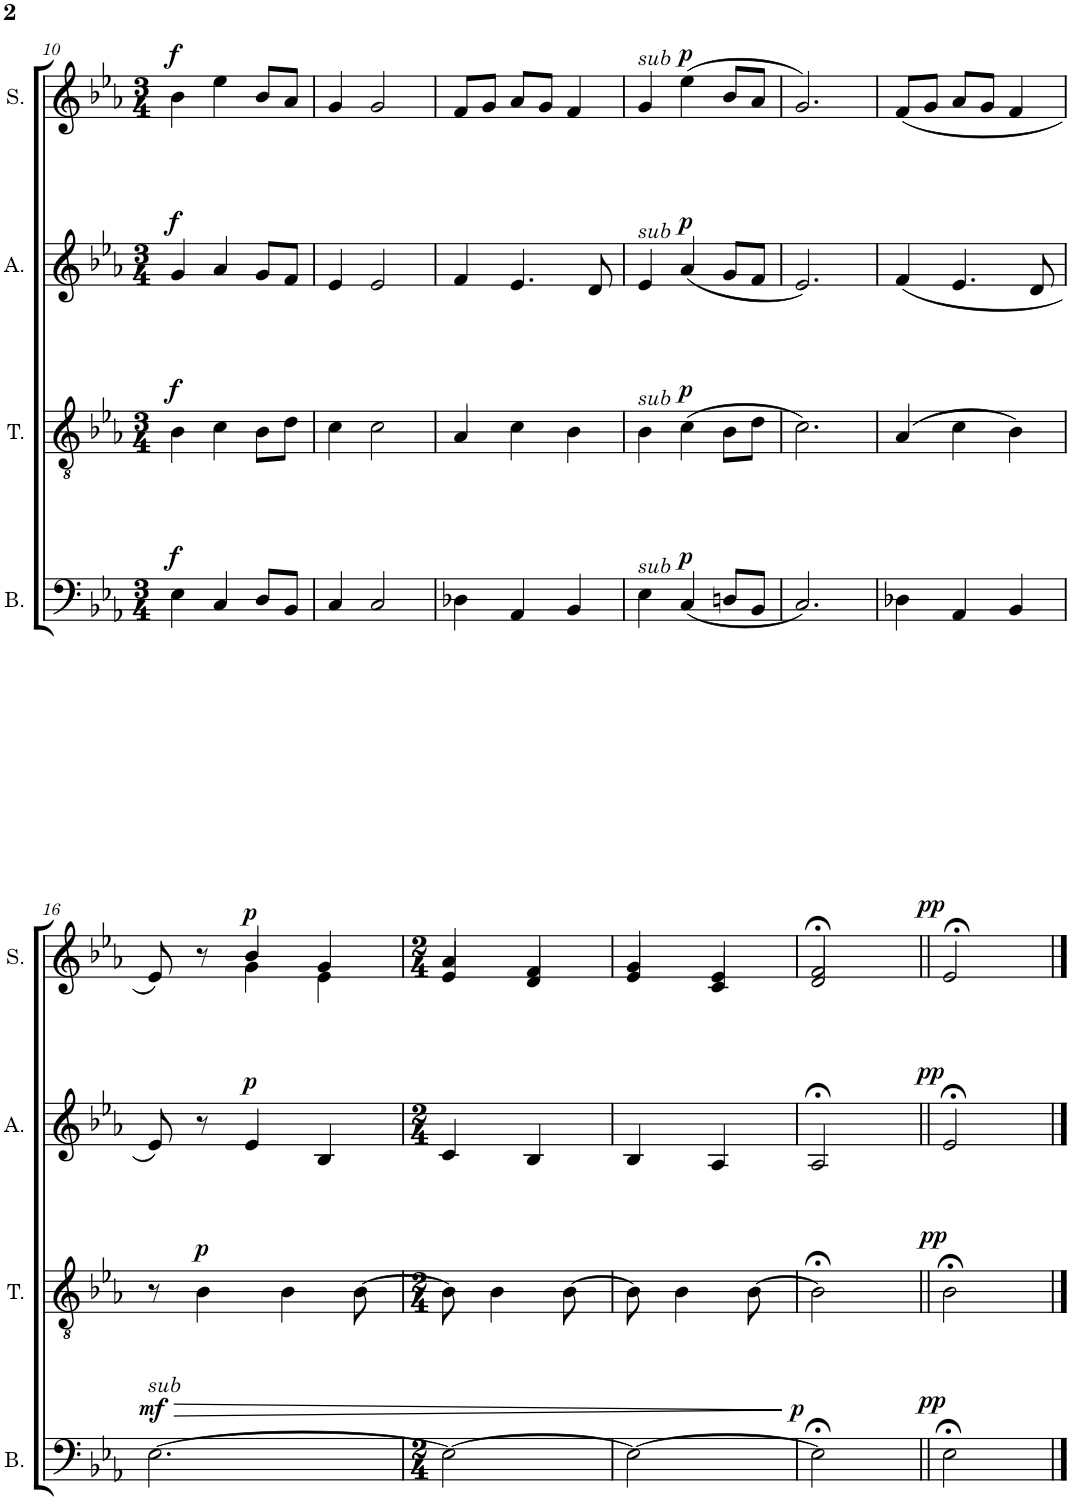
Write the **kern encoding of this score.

**kern	**dynam	**kern	**dynam	**kern	**dynam	**kern	**dynam
*part4	*part4	*part3	*part3	*part2	*part2	*part1	*part1
*staff4	*staff4	*staff3	*staff3	*staff2	*staff2	*staff1	*staff1
*I"Bass	*	*I"Tenor	*	*I"Alto	*	*I"Soprano	*
*I'B.	*	*I'T.	*	*I'A.	*	*I'S.	*
!!LO:PB:g=z
*clefF4	*	*clefGv2	*	*clefG2	*	*clefG2	*
*k[b-e-a-]	*	*k[b-e-a-]	*	*k[b-e-a-]	*	*k[b-e-a-]	*
*M3/4	*	*M3/4	*	*M3/4	*	*M3/4	*
=10	=10	=10	=10	=10	=10	=10	=10
!	!LO:DY:a	!	!LO:DY:a	!	!LO:DY:a	!	!LO:DY:a
4E-\	f	4B-\	f	4g/	f	4b-\	f
4C/	.	4c\	.	4a-/	.	4ee-\	.
8D/L	.	8B-\L	.	8g/L	.	8b-/L	.
8BB-/J	.	8d\J	.	8f/J	.	8a-/J	.
=11	=11	=11	=11	=11	=11	=11	=11
4C/	.	4c\	.	4e-/	.	4g/	.
2C/	.	2c\	.	2e-/	.	2g/	.
=12	=12	=12	=12	=12	=12	=12	=12
4D-X\	.	4A-/	.	4f/	.	8f/L	.
.	.	.	.	.	.	8g/J	.
4AA-/	.	4c\	.	4.e-/	.	8a-/L	.
.	.	.	.	.	.	8g/J	.
4BB-/	.	4B-\	.	.	.	4f/	.
.	.	.	.	8d/	.	.	.
=13	=13	=13	=13	=13	=13	=13	=13
!	!	!	!	!	!	!LO:TX:a:i:t=sub	!
!	!	!	!	!LO:TX:a:i:t=sub	!	!	!
!	!	!LO:TX:a:i:t=sub	!	!	!	!	!
!LO:TX:a:i:t=sub	!	!	!	!	!	!	!
4E-\	.	4B-\	.	4e-/	.	4g/	.
!	!LO:DY:a	!	!LO:DY:a	!	!LO:DY:a	!	!LO:DY:a
(4C/	p	(4c\	p	(4a-/	p	(4ee-\	p
8Dn/L	.	8B-\L	.	8g/L	.	8b-/L	.
8BB-/J	.	8d\J	.	8f/J	.	8a-/J	.
=14	=14	=14	=14	=14	=14	=14	=14
2.C/)	.	2.c\)	.	2.e-/)	.	2.g/)	.
=15	=15	=15	=15	=15	=15	=15	=15
4D-X\	.	(4A-/	.	(4f/	.	(8f/L	.
.	.	.	.	.	.	8g/J	.
4AA-/	.	4c\	.	4.e-/	.	8a-/L	.
.	.	.	.	.	.	8g/J	.
4BB-/	.	4B-\)	.	.	.	4f/	.
.	.	.	.	8d/	.	.	.
!!LO:LB:g=z
=16	=16	=16	=16	=16	=16	=16	=16
!LO:TX:a:i:t=sub	!	!	!	!	!	!	!
!	!LO:HP:b	!	!	!	!	!	!
*	*	*	*	*	*	*^	*
!	!LO:DY:n=1:a	!	!	!	!	!	!	!
[2.E-\	> mf	8r	.	8e-/)	.	8e-/)	4ryy	.
!	!	!	!LO:DY:a	!	!	!	!	!
.	.	4B-\	p	8r	.	8r	.	.
!	!	!	!	!	!LO:DY:a	!	!	!LO:DY:a
.	.	.	.	4e-/	p	4b-/	4g\	p
.	.	4B-\	.	.	.	.	.	.
.	.	.	.	4B-/	.	4g/	4e-\	.
.	.	[8B-\	.	.	.	.	.	.
=17	=17	=17	=17	=17	=17	=17	=17	=17
*M2/4	*	*M2/4	*	*M2/4	*	*M2/4	*	*
2E-\_	.	8B-\]	.	4c/	.	4a-/	4e-/	.
.	.	4B-\	.	.	.	.	.	.
.	.	.	.	4B-/	.	4f/	4d/	.
.	.	[8B-\	.	.	.	.	.	.
=18	=18	=18	=18	=18	=18	=18	=18	=18
2E-\_	.	8B-\]	.	4B-/	.	4g/	4e-/	.
.	.	4B-\	.	.	.	.	.	.
.	.	.	.	4A-/	.	4e-/	4c/	.
.	.	[8B-\	.	.	.	.	.	.
*	*	*	*	*	*	*v	*v	*
.	]	.	.	.	.	.	.
=19	=19	=19	=19	=19	=19	=19	=19
*	*	*	*	*	*	*^	*
!	!LO:DY:a	!	!	!	!	!	!	!
2E-;<\]	p	2B-;<\]	.	2A-;</	.	2f;</	2d/	.
=20||	=20||	=20||	=20||	=20||	=20||	=20||	=20||	=20||
!	!LO:DY:a	!	!LO:DY:a	!	!LO:DY:a	!	!	!LO:DY:a
*	*	*	*	*	*	*v	*v	*
2E-;<\	pp	2B-;<\	pp	2e-;</	pp	2e-;</	pp
==	==	==	==	==	==	==	==
*-	*-	*-	*-	*-	*-	*-	*-
